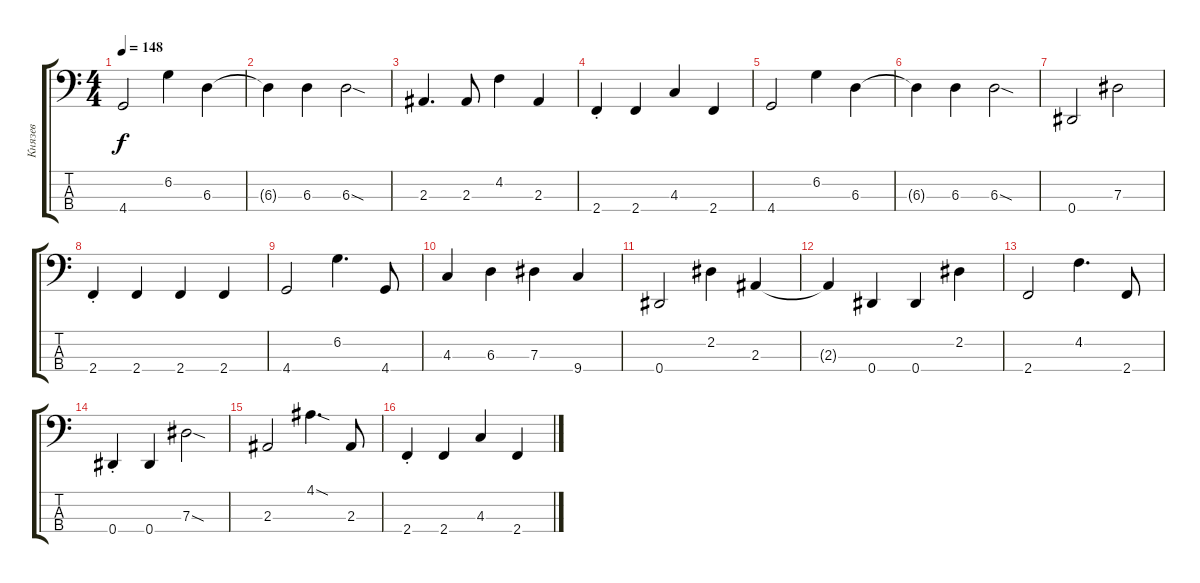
\track ("Князев" "Князев") {instrument electricbassfinger}
\staff {score tabs}
\tuning (Gb2 Db2 Ab1 Eb1) {hide}
\ts (4 4)
\tempo 148
\clef f4
\ks c
4.4.2{dy f} 6.2.4 6.3.4 |
6.3{t}.4 6.3.4 6.3{sod}.2 |
2.3.4{d} 2.3.8 4.2.4 2.3.4 |
2.4{st}.4 2.4.4 4.3.4 2.4.4 |
4.4.2 6.2.4 6.3.4 |
6.3{t}.4 6.3.4 6.3{sod}.2 |
0.4.2 7.3.2 |
2.4{st}.4 2.4.4 2.4.4 2.4.4 |
4.4.2 6.2.4{d} 4.4.8 |
4.3.4 6.3.4 7.3.4 9.4.4 |
0.4.2 2.2.4 2.3.4 |
2.3{t}.4 0.4.4 0.4.4 2.2.4 |
2.4.2 4.2.4{d} 2.4.8 |
0.4{st}.4 0.4.4 7.3{sod}.2 |
2.3.2 4.1{sod}.4{d} 2.3.8 |
2.4{st}.4 2.4.4 4.3.4 2.4.4
